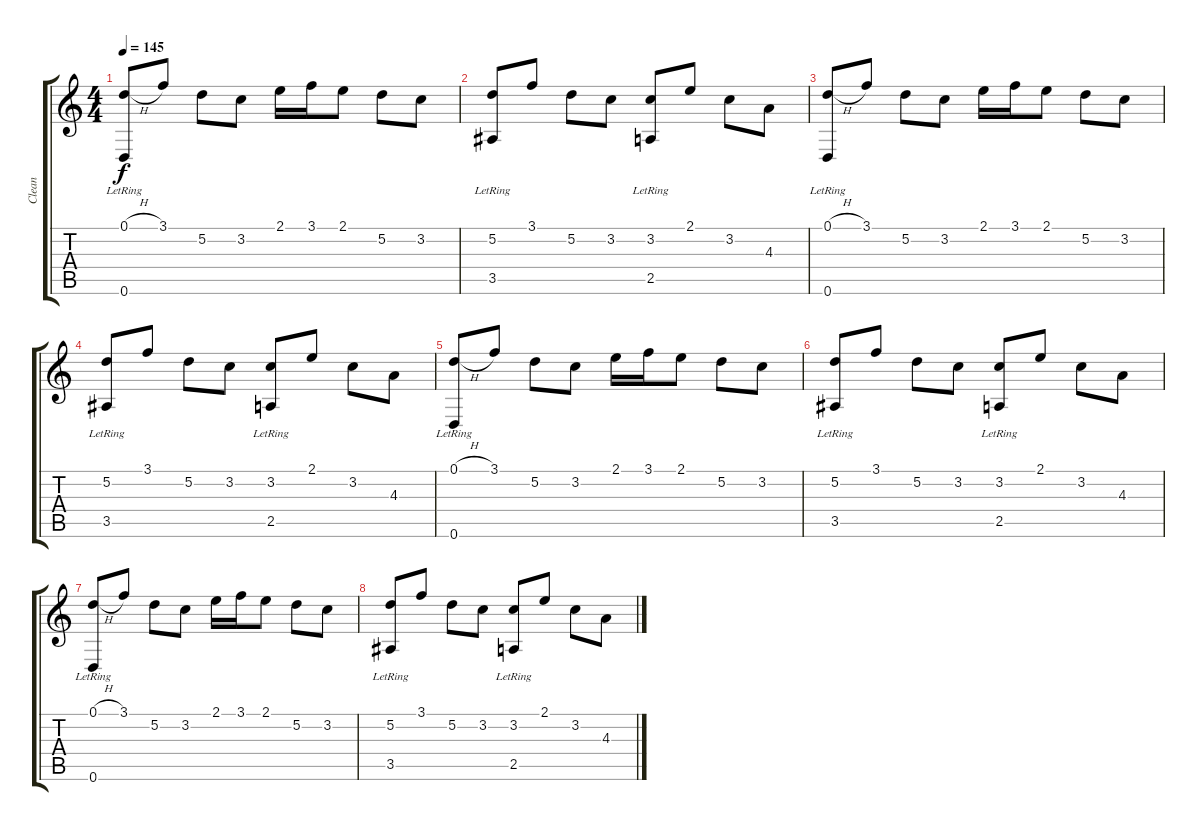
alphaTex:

\track ("Clean" "Clean") {instrument acousticguitarsteel}
\staff {score tabs}
\tuning (D4 A3 F3 C3 G2 D2) {hide}
\ts (4 4)
\tempo 145
\clef g2
\ks c
(0.1{h} 0.6{lr}).8{dy f instrument acousticguitarsteel} 3.1.8 5.2.8 3.2.8 2.1.16 3.1.16 2.1.8 5.2.8 3.2.8 |
(5.2 3.5{lr}).8 3.1.8 5.2.8 3.2.8 (3.2 2.5{lr}).8 2.1.8 3.2.8 4.3.8 |
(0.1{h} 0.6{lr}).8 3.1.8 5.2.8 3.2.8 2.1.16 3.1.16 2.1.8 5.2.8 3.2.8 |
(5.2 3.5{lr}).8 3.1.8 5.2.8 3.2.8 (3.2 2.5{lr}).8 2.1.8 3.2.8 4.3.8 |
(0.1{h} 0.6{lr}).8 3.1.8 5.2.8 3.2.8 2.1.16 3.1.16 2.1.8 5.2.8 3.2.8 |
(5.2 3.5{lr}).8 3.1.8 5.2.8 3.2.8 (3.2 2.5{lr}).8 2.1.8 3.2.8 4.3.8 |
(0.1{h} 0.6{lr}).8 3.1.8 5.2.8 3.2.8 2.1.16 3.1.16 2.1.8 5.2.8 3.2.8 |
(5.2 3.5{lr}).8 3.1.8 5.2.8 3.2.8 (3.2 2.5{lr}).8 2.1.8 3.2.8 4.3.8
